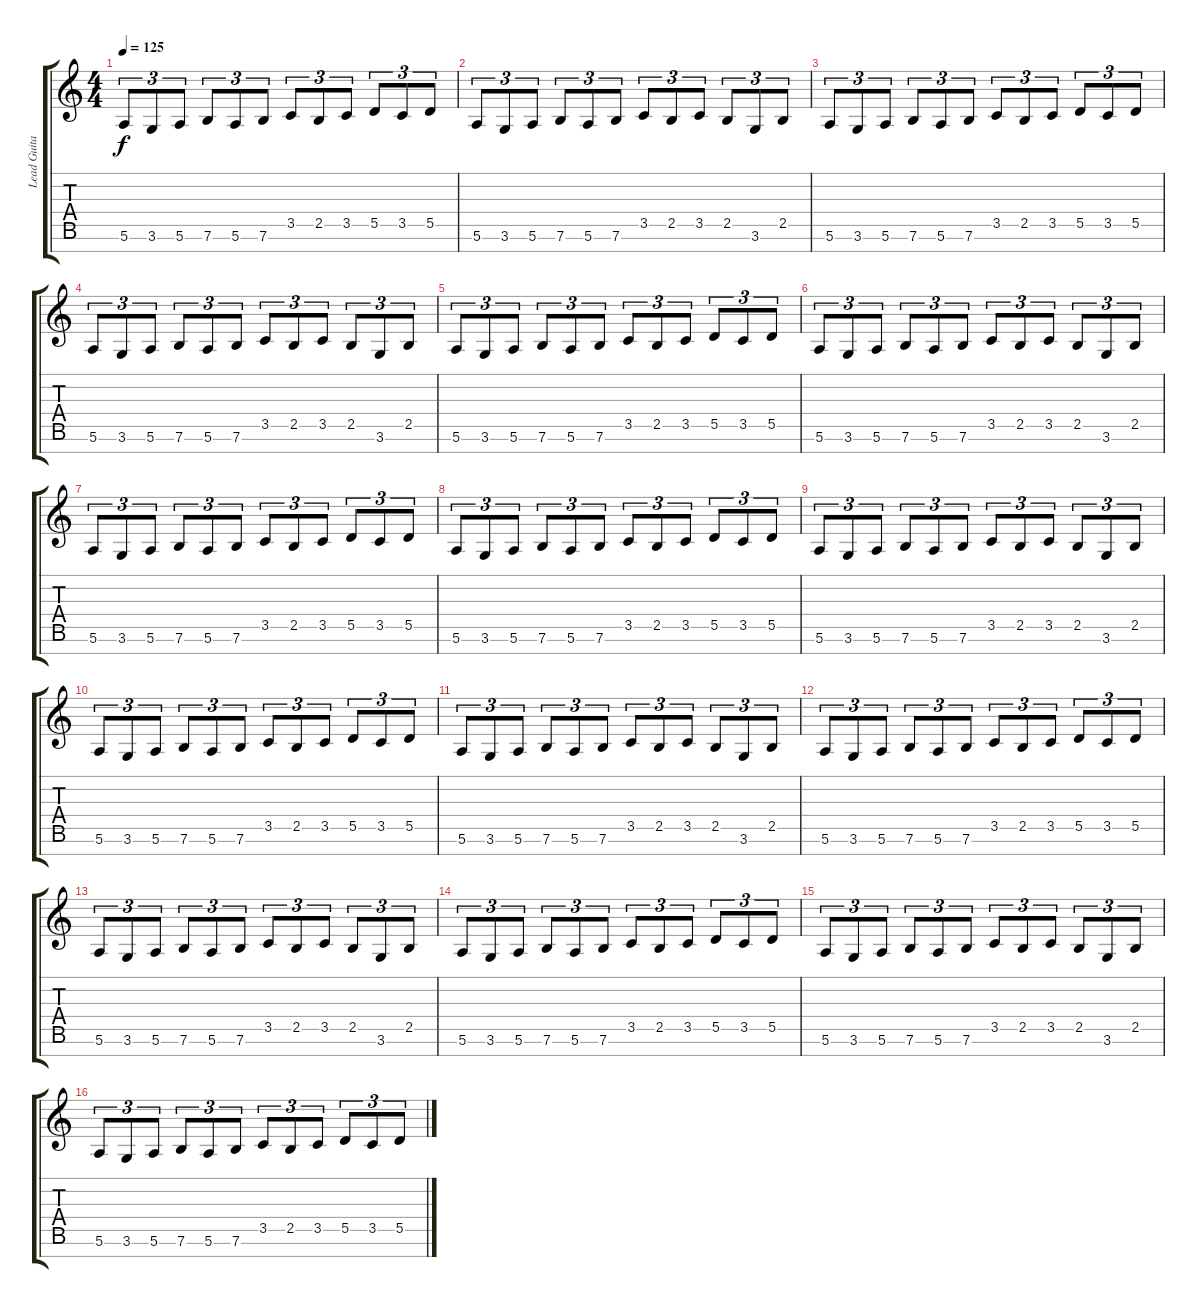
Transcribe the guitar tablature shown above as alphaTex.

\track ("Lead Guitar" "Lead Guita") {instrument electricguitarclean}
\staff {score tabs}
\tuning (E4 B3 G3 D3 A2 E2 B1) {hide}
\ts (4 4)
\tempo 125
\clef g2
\ks c
5.6.8{tu (3 2) dy f} 3.6.8{tu (3 2)} 5.6.8{tu (3 2)} 7.6.8{tu (3 2)} 5.6.8{tu (3 2)} 7.6.8{tu (3 2)} 3.5.8{tu (3 2)} 2.5.8{tu (3 2)} 3.5.8{tu (3 2)} 5.5.8{tu (3 2)} 3.5.8{tu (3 2)} 5.5.8{tu (3 2)} |
5.6.8{tu (3 2) instrument distortionguitar} 3.6.8{tu (3 2)} 5.6.8{tu (3 2)} 7.6.8{tu (3 2)} 5.6.8{tu (3 2)} 7.6.8{tu (3 2)} 3.5.8{tu (3 2)} 2.5.8{tu (3 2)} 3.5.8{tu (3 2)} 2.5.8{tu (3 2)} 3.6.8{tu (3 2)} 2.5.8{tu (3 2)} |
5.6.8{tu (3 2)} 3.6.8{tu (3 2)} 5.6.8{tu (3 2)} 7.6.8{tu (3 2)} 5.6.8{tu (3 2)} 7.6.8{tu (3 2)} 3.5.8{tu (3 2)} 2.5.8{tu (3 2)} 3.5.8{tu (3 2)} 5.5.8{tu (3 2)} 3.5.8{tu (3 2)} 5.5.8{tu (3 2)} |
5.6.8{tu (3 2) instrument distortionguitar} 3.6.8{tu (3 2)} 5.6.8{tu (3 2)} 7.6.8{tu (3 2)} 5.6.8{tu (3 2)} 7.6.8{tu (3 2)} 3.5.8{tu (3 2)} 2.5.8{tu (3 2)} 3.5.8{tu (3 2)} 2.5.8{tu (3 2)} 3.6.8{tu (3 2)} 2.5.8{tu (3 2)} |
5.6.8{tu (3 2)} 3.6.8{tu (3 2)} 5.6.8{tu (3 2)} 7.6.8{tu (3 2)} 5.6.8{tu (3 2)} 7.6.8{tu (3 2)} 3.5.8{tu (3 2)} 2.5.8{tu (3 2)} 3.5.8{tu (3 2)} 5.5.8{tu (3 2)} 3.5.8{tu (3 2)} 5.5.8{tu (3 2)} |
5.6.8{tu (3 2) instrument distortionguitar} 3.6.8{tu (3 2)} 5.6.8{tu (3 2)} 7.6.8{tu (3 2)} 5.6.8{tu (3 2)} 7.6.8{tu (3 2)} 3.5.8{tu (3 2)} 2.5.8{tu (3 2)} 3.5.8{tu (3 2)} 2.5.8{tu (3 2)} 3.6.8{tu (3 2)} 2.5.8{tu (3 2)} |
5.6.8{tu (3 2)} 3.6.8{tu (3 2)} 5.6.8{tu (3 2)} 7.6.8{tu (3 2)} 5.6.8{tu (3 2)} 7.6.8{tu (3 2)} 3.5.8{tu (3 2)} 2.5.8{tu (3 2)} 3.5.8{tu (3 2)} 5.5.8{tu (3 2)} 3.5.8{tu (3 2)} 5.5.8{tu (3 2)} |
5.6.8{tu (3 2)} 3.6.8{tu (3 2)} 5.6.8{tu (3 2)} 7.6.8{tu (3 2)} 5.6.8{tu (3 2)} 7.6.8{tu (3 2)} 3.5.8{tu (3 2)} 2.5.8{tu (3 2)} 3.5.8{tu (3 2)} 5.5.8{tu (3 2)} 3.5.8{tu (3 2)} 5.5.8{tu (3 2)} |
5.6.8{tu (3 2) instrument distortionguitar} 3.6.8{tu (3 2)} 5.6.8{tu (3 2)} 7.6.8{tu (3 2)} 5.6.8{tu (3 2)} 7.6.8{tu (3 2)} 3.5.8{tu (3 2)} 2.5.8{tu (3 2)} 3.5.8{tu (3 2)} 2.5.8{tu (3 2)} 3.6.8{tu (3 2)} 2.5.8{tu (3 2)} |
5.6.8{tu (3 2)} 3.6.8{tu (3 2)} 5.6.8{tu (3 2)} 7.6.8{tu (3 2)} 5.6.8{tu (3 2)} 7.6.8{tu (3 2)} 3.5.8{tu (3 2)} 2.5.8{tu (3 2)} 3.5.8{tu (3 2)} 5.5.8{tu (3 2)} 3.5.8{tu (3 2)} 5.5.8{tu (3 2)} |
5.6.8{tu (3 2) instrument distortionguitar} 3.6.8{tu (3 2)} 5.6.8{tu (3 2)} 7.6.8{tu (3 2)} 5.6.8{tu (3 2)} 7.6.8{tu (3 2)} 3.5.8{tu (3 2)} 2.5.8{tu (3 2)} 3.5.8{tu (3 2)} 2.5.8{tu (3 2)} 3.6.8{tu (3 2)} 2.5.8{tu (3 2)} |
5.6.8{tu (3 2)} 3.6.8{tu (3 2)} 5.6.8{tu (3 2)} 7.6.8{tu (3 2)} 5.6.8{tu (3 2)} 7.6.8{tu (3 2)} 3.5.8{tu (3 2)} 2.5.8{tu (3 2)} 3.5.8{tu (3 2)} 5.5.8{tu (3 2)} 3.5.8{tu (3 2)} 5.5.8{tu (3 2)} |
5.6.8{tu (3 2) instrument distortionguitar} 3.6.8{tu (3 2)} 5.6.8{tu (3 2)} 7.6.8{tu (3 2)} 5.6.8{tu (3 2)} 7.6.8{tu (3 2)} 3.5.8{tu (3 2)} 2.5.8{tu (3 2)} 3.5.8{tu (3 2)} 2.5.8{tu (3 2)} 3.6.8{tu (3 2)} 2.5.8{tu (3 2)} |
5.6.8{tu (3 2)} 3.6.8{tu (3 2)} 5.6.8{tu (3 2)} 7.6.8{tu (3 2)} 5.6.8{tu (3 2)} 7.6.8{tu (3 2)} 3.5.8{tu (3 2)} 2.5.8{tu (3 2)} 3.5.8{tu (3 2)} 5.5.8{tu (3 2)} 3.5.8{tu (3 2)} 5.5.8{tu (3 2)} |
5.6.8{tu (3 2) instrument distortionguitar} 3.6.8{tu (3 2)} 5.6.8{tu (3 2)} 7.6.8{tu (3 2)} 5.6.8{tu (3 2)} 7.6.8{tu (3 2)} 3.5.8{tu (3 2)} 2.5.8{tu (3 2)} 3.5.8{tu (3 2)} 2.5.8{tu (3 2)} 3.6.8{tu (3 2)} 2.5.8{tu (3 2)} |
5.6.8{tu (3 2)} 3.6.8{tu (3 2)} 5.6.8{tu (3 2)} 7.6.8{tu (3 2)} 5.6.8{tu (3 2)} 7.6.8{tu (3 2)} 3.5.8{tu (3 2)} 2.5.8{tu (3 2)} 3.5.8{tu (3 2)} 5.5.8{tu (3 2)} 3.5.8{tu (3 2)} 5.5.8{tu (3 2)}
